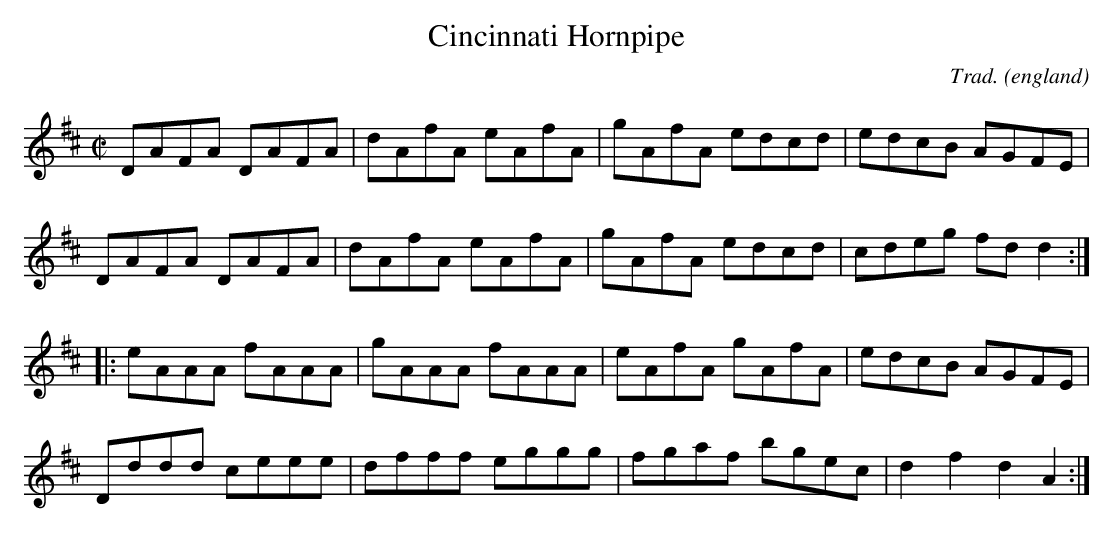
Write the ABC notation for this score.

X:1
T:Cincinnati Hornpipe
O:england
M:C|
L:1/8
C:Trad.
K:D
DAFA DAFA|dAfA eAfA|gAfA edcd|edcB AGFE|
DAFA DAFA|dAfA eAfA|gAfA edcd|cdeg fdd2:|
|:eAAA fAAA|gAAA fAAA|eAfA gAfA|edcB AGFE|
Dddd ceee|dfff eggg|fgaf bgec|d2f2 d2A2:|
